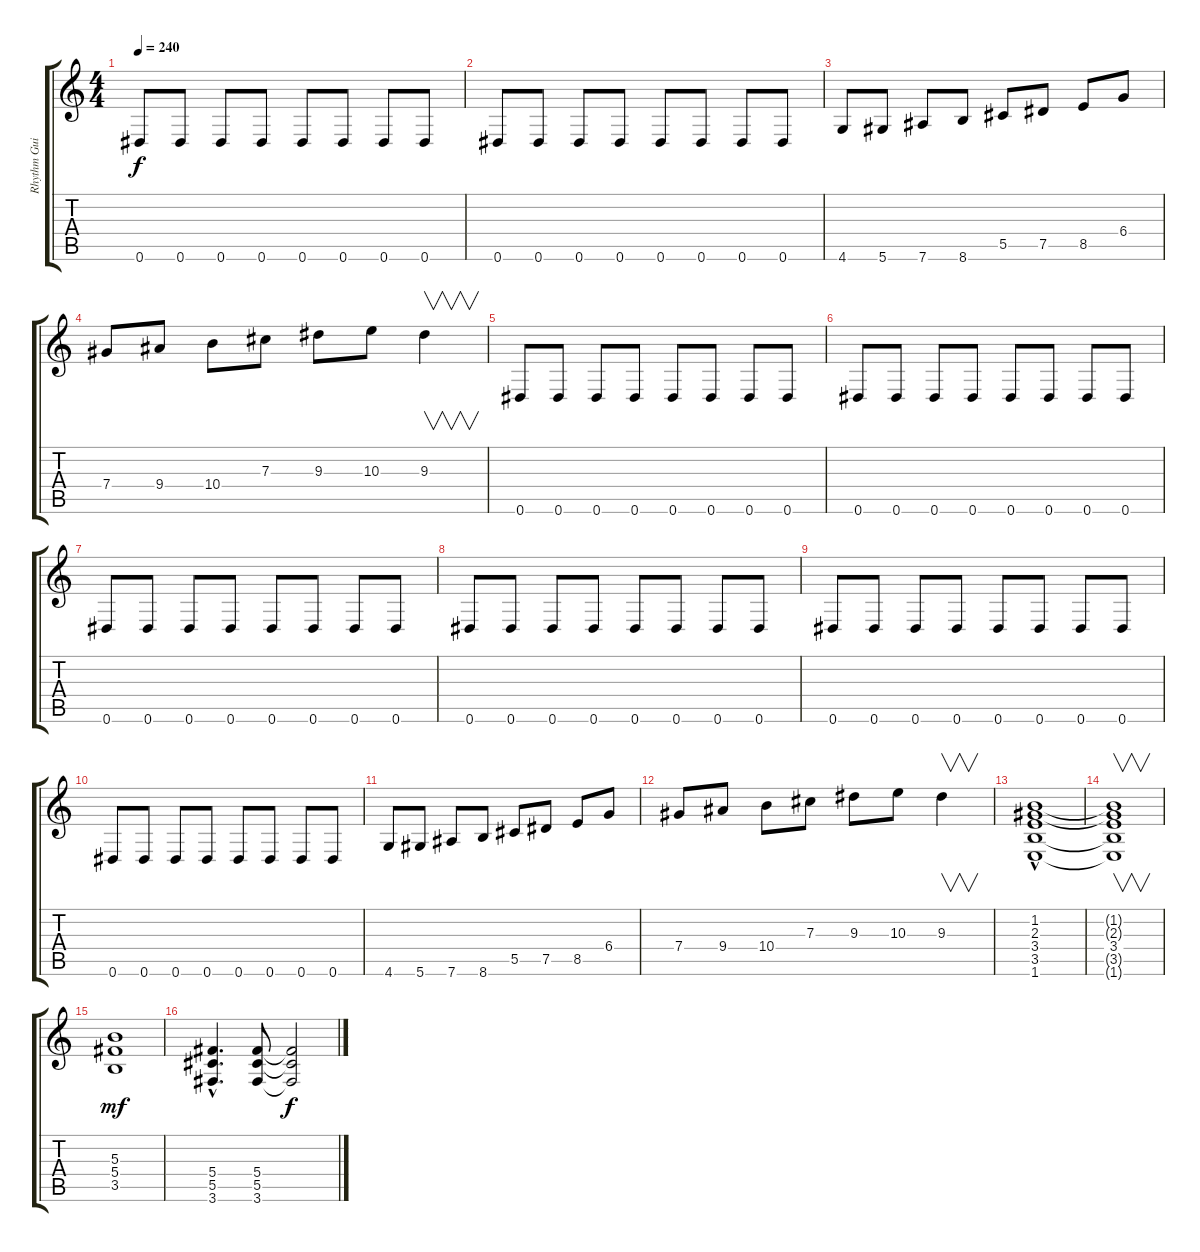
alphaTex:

\track ("Rhythm Guitar" "Rhythm Gui") {instrument overdrivenguitar}
\staff {score tabs}
\tuning (Eb4 Bb3 Gb3 Db3 Ab2 Eb2) {hide}
\ts (4 4)
\tempo 240
\clef g2
\ks c
0.6.8{dy f} 0.6.8 0.6.8 0.6.8 0.6.8 0.6.8 0.6.8 0.6.8 |
0.6.8 0.6.8 0.6.8 0.6.8 0.6.8 0.6.8 0.6.8 0.6.8 |
4.6.8 5.6.8 7.6.8 8.6.8 5.5.8 7.5.8 8.5.8 6.4.8 |
7.4.8 9.4.8 10.4.8 7.3.8 9.3.8 10.3.8 9.3.4{v} |
0.6.8 0.6.8 0.6.8 0.6.8 0.6.8 0.6.8 0.6.8 0.6.8 |
0.6.8 0.6.8 0.6.8 0.6.8 0.6.8 0.6.8 0.6.8 0.6.8 |
0.6.8 0.6.8 0.6.8 0.6.8 0.6.8 0.6.8 0.6.8 0.6.8 |
0.6.8 0.6.8 0.6.8 0.6.8 0.6.8 0.6.8 0.6.8 0.6.8 |
0.6.8 0.6.8 0.6.8 0.6.8 0.6.8 0.6.8 0.6.8 0.6.8 |
0.6.8 0.6.8 0.6.8 0.6.8 0.6.8 0.6.8 0.6.8 0.6.8 |
4.6.8 5.6.8 7.6.8 8.6.8 5.5.8 7.5.8 8.5.8 6.4.8 |
7.4.8 9.4.8 10.4.8 7.3.8 9.3.8 10.3.8 9.3.4{v} |
(1.2 2.3 3.4{hac} 3.5 1.6).1 |
(1.2{t} 2.3{t} 3.4 3.5{t} 1.6{t}).1{v} |
(5.3 5.4 3.5).1{dy mf} |
(5.4 5.5{hac} 3.6{hac}).4{d} (5.4 5.5 3.6).8 (5.4{t} 5.5{t} 3.6{t}).2{dy f}
